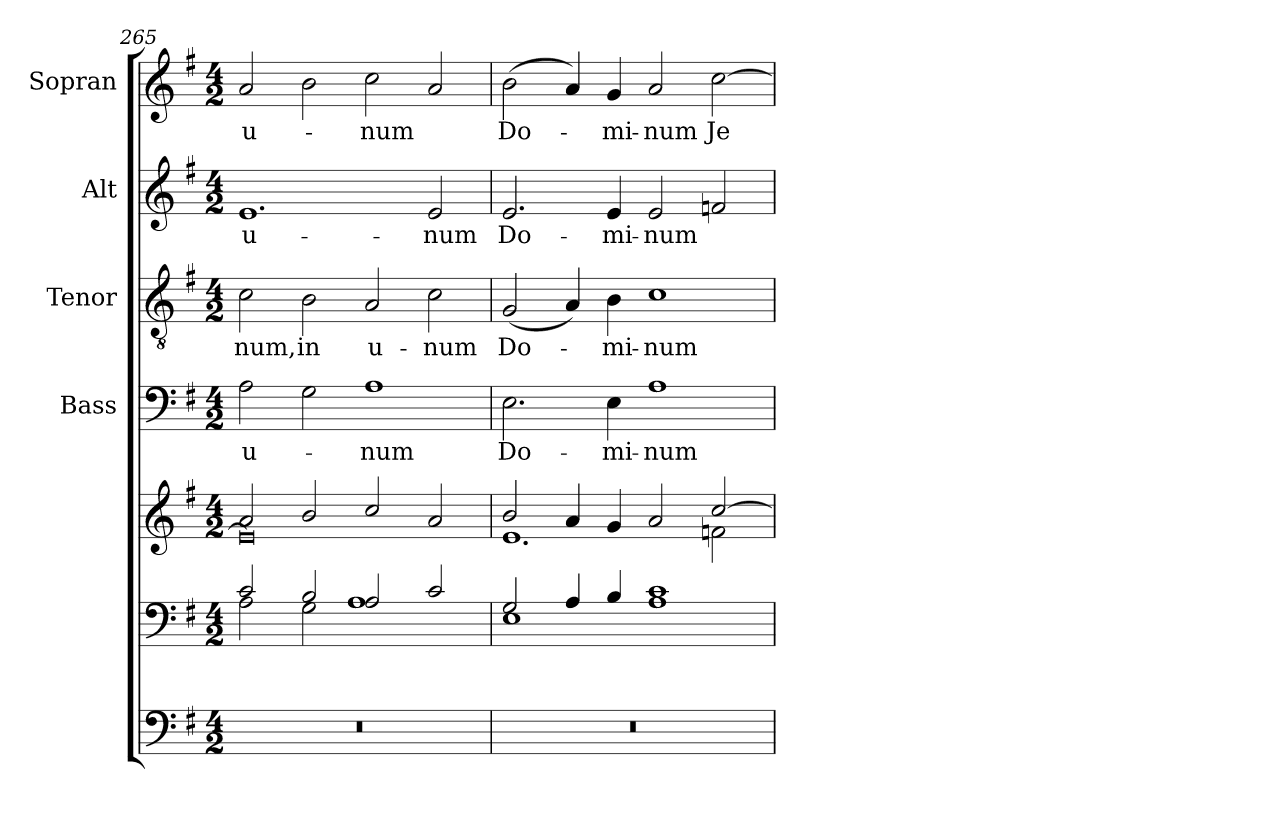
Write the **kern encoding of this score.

**kern	**kern	**kern	**kern	**text	**kern	**text	**kern	**text	**kern	**text
*part6	*part5	*part5	*part4	*part4	*part3	*part3	*part2	*part2	*part1	*part1
*staff7	*staff6	*staff5	*staff4	*staff4	*staff3	*staff3	*staff2	*staff2	*staff1	*staff1
*	*	*	*I"Bass	*	*I"Tenor	*	*I"Alt	*	*I"Sopran	*
*	*	*	*I'B.	*	*I'T.	*	*I'A.	*	*I'S.	*
*clefF4	*clefF4	*clefG2	*clefF4	*	*clefGv2	*	*clefG2	*	*clefG2	*
*k[f#]	*k[f#]	*k[f#]	*k[f#]	*	*k[f#]	*	*k[f#]	*	*k[f#]	*
*G:	*G:	*G:	*G:	*	*G:	*	*G:	*	*G:	*
*M4/2	*M4/2	*M4/2	*M4/2	*	*M4/2	*	*M4/2	*	*M4/2	*
=265	=265	=265	=265	=265	=265	=265	=265	=265	=265	=265
*	*^	*^	*	*	*	*	*	*	*	*
!	!	!	!	!	!	!LO:LY:b	!	!LO:LY:b	!	!LO:LY:b	!	!LO:LY:b
0r	2c/	2A\	2a/	0e]	2A\	u-	2c\	-num,	1.e	u-	2a/	u-
!	!	!	!	!	!	!	!	!LO:LY:b	!	!	!	!
.	2B/	2G\	2b/	.	2G\	.	2B\	in	.	.	2b\	.
!	!	!	!	!	!	!LO:LY:b	!	!LO:LY:b	!	!	!	!LO:LY:b
.	2A/	1A	2cc/	.	1A	-num	2A/	u-	.	.	2cc\	-num
!	!	!	!	!	!	!	!	!LO:LY:b	!	!LO:LY:b	!	!
.	2c/	.	2a/	.	.	.	2c\	-num	2e/	-num	2a/	.
=266	=266	=266	=266	=266	=266	=266	=266	=266	=266	=266	=266	=266
!	!	!	!	!	!	!LO:LY:b	!	!LO:LY:b	!	!LO:LY:b	!	!LO:LY:b
0r	2G/	1E	2b/	1.e	2.E\	Do-	(<2G/	Do-	2.e/	Do-	(>2b\	Do-
.	4A/	.	4a/	.	.	.	4A/)	.	.	.	4a/)	.
!	!	!	!	!	!	!LO:LY:b	!	!LO:LY:b	!	!LO:LY:b	!	!LO:LY:b
.	4B/	.	4g/	.	4E\	-mi-	4B\	-mi-	4e/	-mi-	4g/	-mi-
!	!	!	!	!	!	!LO:LY:b	!	!LO:LY:b	!	!LO:LY:b	!	!LO:LY:b
.	1c	1A	2a/	.	1A	-num	1c	-num	2e/	-num	2a/	-num
!	!	!	!	!	!	!	!	!	!	!	!	!LO:LY:b
.	.	.	[>2cc/	2fn\	.	.	.	.	2fn/	.	[2cc\	Je-
*	*v	*v	*	*	*	*	*	*	*	*	*	*
*	*	*v	*v	*	*	*	*	*	*	*	*
=	=	=	=	=	=	=	=	=	=	=
*-	*-	*-	*-	*-	*-	*-	*-	*-	*-	*-
